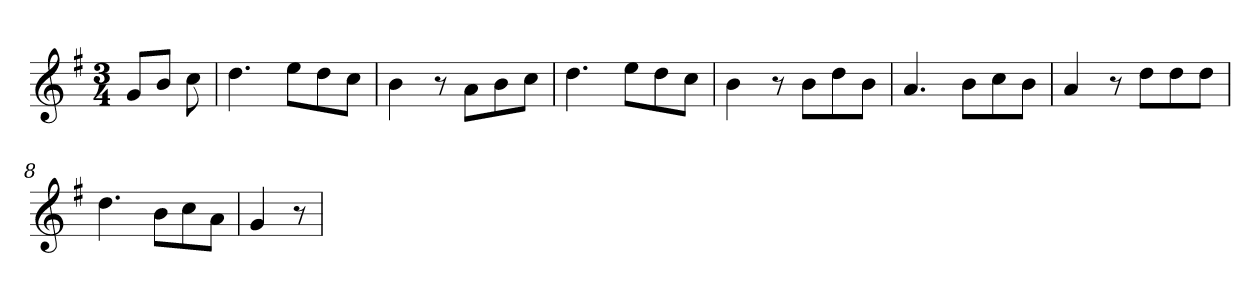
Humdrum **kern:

**kern
*part1
*staff1
*clefG2
*k[f#]
*G:
*M3/4
=1
8g/L
8b/J
8cc\
=2
4.dd\
8ee\L
8dd\
8cc\J
=3
4b\
8r
8a\L
8b\
8cc\J
=4
4.dd\
8ee\L
8dd\
8cc\J
=5
4b\
8r
8b\L
8dd\
8b\J
=6
4.a/
8b\L
8cc\
8b\J
=7
4a/
8r
8dd\L
8dd\
8dd\J
=8
4.dd\
8b\L
8cc\
8a\J
=9
4g/
8r
=
*-
